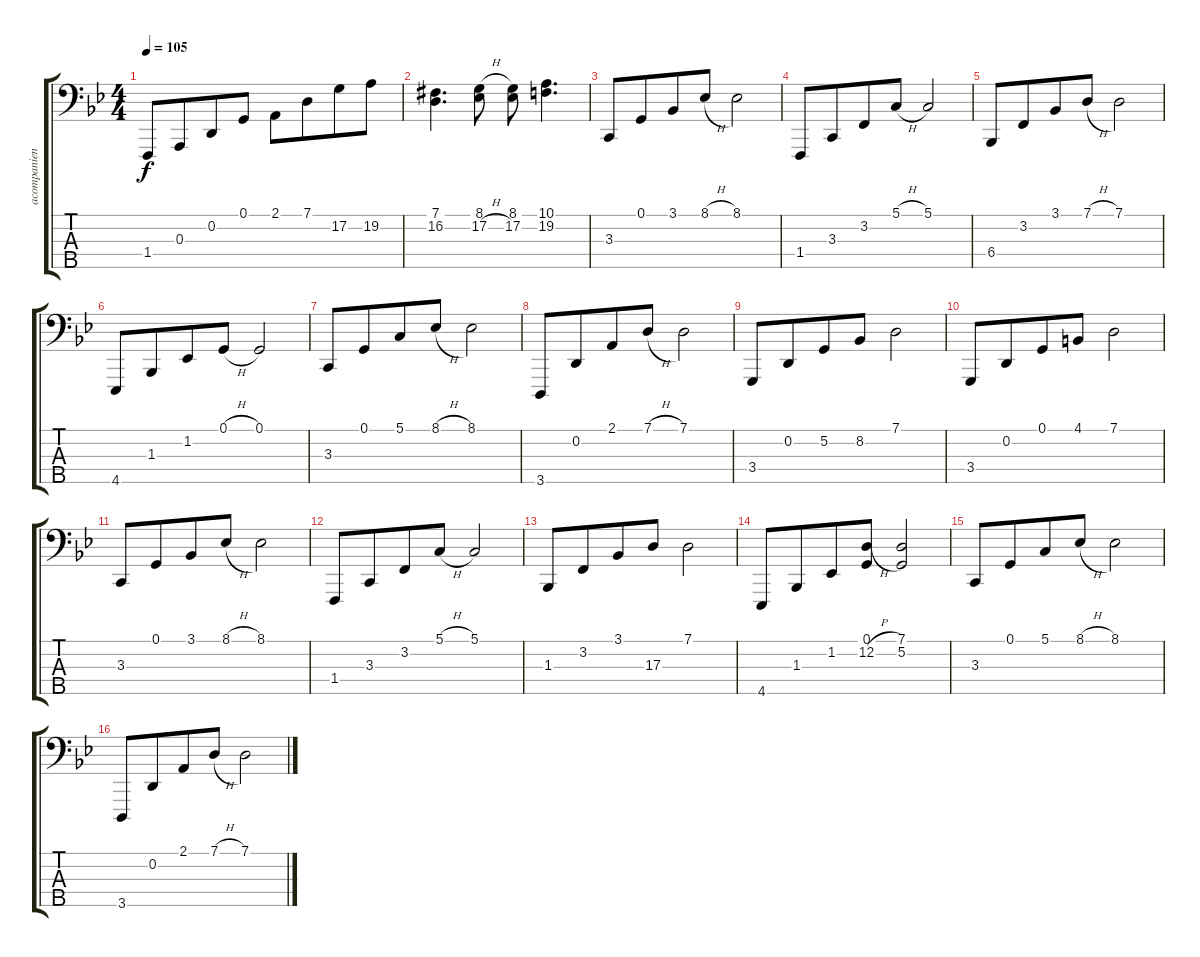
\track ("acompanient (left hand) " "acompanien") {instrument acousticgrandpiano}
\staff {score tabs}
\tuning (G2 D2 A1 E1 B0) {hide}
\ts (4 4)
\tempo 105
\clef f4
\ks gminor
1.4.8{dy f} 0.3.8{beam merge} 0.2.8 0.1.8 2.1.8 7.1.8{beam merge} 17.2.8 19.2.8 |
(7.1 16.2{acc #}).4{d} (8.1{h} 17.2{h}).8 (8.1 17.2).8 (10.1 19.2).4{d} |
3.3.8 0.1.8{beam merge} 3.1.8 8.1{h}.8 8.1.2 |
1.4.8 3.3.8{beam merge} 3.2.8 5.1{h}.8 5.1.2 |
6.4.8 3.2.8{beam merge} 3.1.8 7.1{h}.8 7.1.2 |
4.5.8 1.3.8{beam merge} 1.2.8 0.1{h}.8 0.1.2 |
3.3.8 0.1.8{beam merge} 5.1.8 8.1{h}.8 8.1.2 |
3.5.8 0.2.8{beam merge} 2.1.8 7.1{h}.8 7.1.2 |
3.4.8 0.2.8{beam merge} 5.2.8 8.2.8 7.1.2 |
3.4.8 0.2.8{beam merge} 0.1.8 4.1.8 7.1.2 |
3.3.8 0.1.8{beam merge} 3.1.8 8.1{h}.8 8.1.2 |
1.4.8 3.3.8{beam merge} 3.2.8 5.1{h}.8 5.1.2 |
1.3.8 3.2.8{beam merge} 3.1.8 17.3.8 7.1.2 |
4.5.8 1.3.8{beam merge} 1.2.8 (0.1{h} 12.2{h}).8 (7.1 5.2).2 |
3.3.8 0.1.8{beam merge} 5.1.8 8.1{h}.8 8.1.2 |
3.5.8 0.2.8{beam merge} 2.1.8 7.1{h}.8 7.1.2
